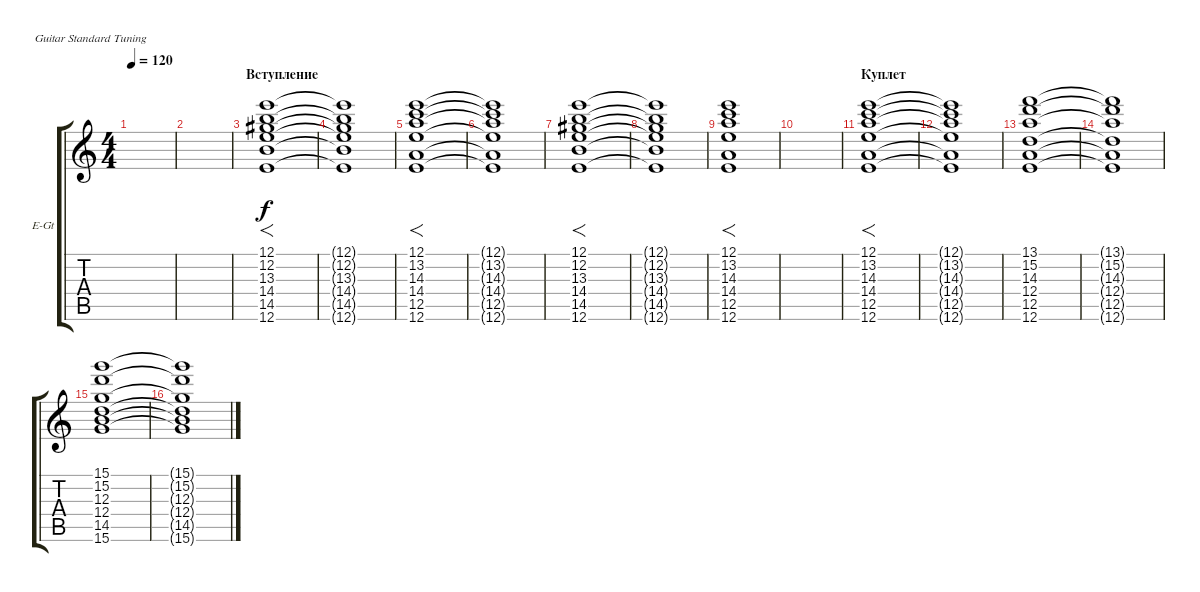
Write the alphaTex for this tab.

\defaultSystemsLayout 4
\bracketExtendMode groupsimilarinstruments
\firstSystemTrackNameOrientation horizontal
\otherSystemsTrackNameOrientation horizontal
\track ("А. Андреев (клавиши)" "E-Gt") {instrument electricguitarclean}
\staff {score tabs}
\tuning (E4 B3 G3 D3 A2 E2)
\ts (4 4)
\tempo 120
\clef g2
\scale
0.487395
\ks c
|
\scale
0.256303 |
\section ("" "Вступление")
\scale
0.256303 (12.1 12.2 13.3 14.4 14.5 12.6).1{f} |
\scale
0.333333 (12.1{t} 12.2{t} 13.3{t} 14.4{t} 14.5{t} 12.6{t}).1 |
\scale
0.333333 (12.1 13.2 14.3 14.4 12.5 12.6).1{f} |
\scale
0.333333 (12.1{t} 13.2{t} 14.3{t} 14.4{t} 12.5{t} 12.6{t}).1 |
\scale
0.333333 (12.1 12.2 13.3 14.4 14.5 12.6).1{f} |
\scale
0.333333 (12.1{t} 12.2{t} 13.3{t} 14.4{t} 14.5{t} 12.6{t}).1 |
\scale
0.333333 (12.1 13.2 14.3 14.4 12.5 12.6).1{f} |
|
\section ("" "Куплет")
(12.1 13.2 14.3 14.4 12.5 12.6).1{f} |
(12.1{t} 13.2{t} 14.3{t} 14.4{t} 12.5{t} 12.6{t}).1 |
(12.6 12.5 12.4 14.3 15.2 13.1).1 |
(12.6{t} 12.5{t} 12.4{t} 14.3{t} 15.2{t} 13.1{t}).1 |
(15.6 14.5 12.4 12.3 15.2 15.1).1 |
(15.6{t} 14.5{t} 12.4{t} 12.3{t} 15.2{t} 15.1{t}).1
